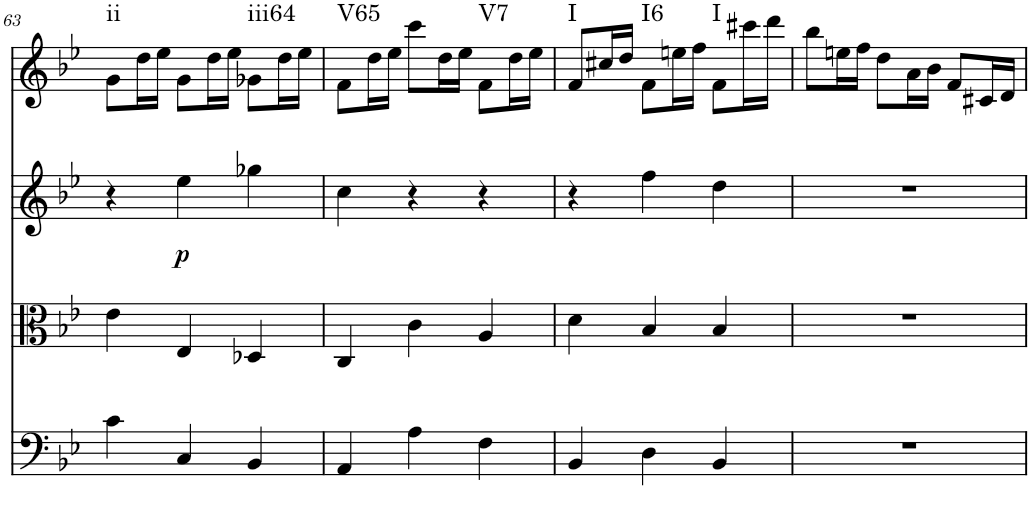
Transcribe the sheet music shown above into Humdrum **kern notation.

**kern	**kern	**kern	**dynam	**kern	**harte
*part4	*part3	*part2	*part2	*part1	*part1
*staff4	*staff3	*staff2	*staff2	*staff1	*
*I"Violoncello	*I"Viola	*I"Violin II	*	*I"Violin I	*
!!LO:PB:g=z
*clefF4	*clefC3	*clefG2	*	*clefG2	*
*k[b-e-]	*k[b-e-]	*k[b-e-]	*	*k[b-e-]	*
*B-:	*B-:	*B-:	*	*B-:	*
*M3/4	*M3/4	*M3/4	*	*M3/4	*
=63	=63	=63	=63	=63	=63
!	!	!	!	!	!LO:H:kt=ii
4c\	4e-\	4r	.	8g\L	N
.	.	.	.	16dd\L	.
.	.	.	.	16ee-\JJ	.
!	!	!	!LO:DY:b	!	!
4C/	4E-/	4ee-\	p	8g\L	.
.	.	.	.	16dd\L	.
.	.	.	.	16ee-\JJ	.
!	!	!	!	!	!LO:H:kt=iii64
4BB-/	4D-X/	4gg-X\	.	8g-X\L	N
.	.	.	.	16dd\L	.
.	.	.	.	16ee-\JJ	.
=64	=64	=64	=64	=64	=64
!	!	!	!	!	!LO:H:kt=V65
4AA/	4C/	4cc\	.	8f\L	N
.	.	.	.	16dd\L	.
.	.	.	.	16ee-\JJ	.
4A\	4c\	4r	.	8ccc\L	.
.	.	.	.	16dd\L	.
.	.	.	.	16ee-\JJ	.
!	!	!	!	!	!LO:H:kt=V7
4F\	4A/	4r	.	8f\L	N
.	.	.	.	16dd\L	.
.	.	.	.	16ee-\JJ	.
=65	=65	=65	=65	=65	=65
!	!	!	!	!	!LO:H:kt=I
4BB-/	4d\	4r	.	8f/L	N
.	.	.	.	16cc#X/L	.
.	.	.	.	16dd/JJ	.
!	!	!	!	!	!LO:H:kt=I6
4D\	4B-/	4ff\	.	8f\L	N
.	.	.	.	16een\L	.
.	.	.	.	16ff\JJ	.
!	!	!	!	!	!LO:H:kt=I
4BB-/	4B-/	4dd\	.	8f\L	N
.	.	.	.	16ccc#X\L	.
.	.	.	.	16ddd\JJ	.
=66	=66	=66	=66	=66	=66
2.r	2.r	2.r	.	8bb-\L	.
.	.	.	.	16een\L	.
.	.	.	.	16ff\JJ	.
.	.	.	.	8dd\L	.
.	.	.	.	16a\L	.
.	.	.	.	16b-\JJ	.
.	.	.	.	8f/L	.
.	.	.	.	16c#X/L	.
.	.	.	.	16d/JJ	.
=	=	=	=	=	=
*-	*-	*-	*-	*-	*-
